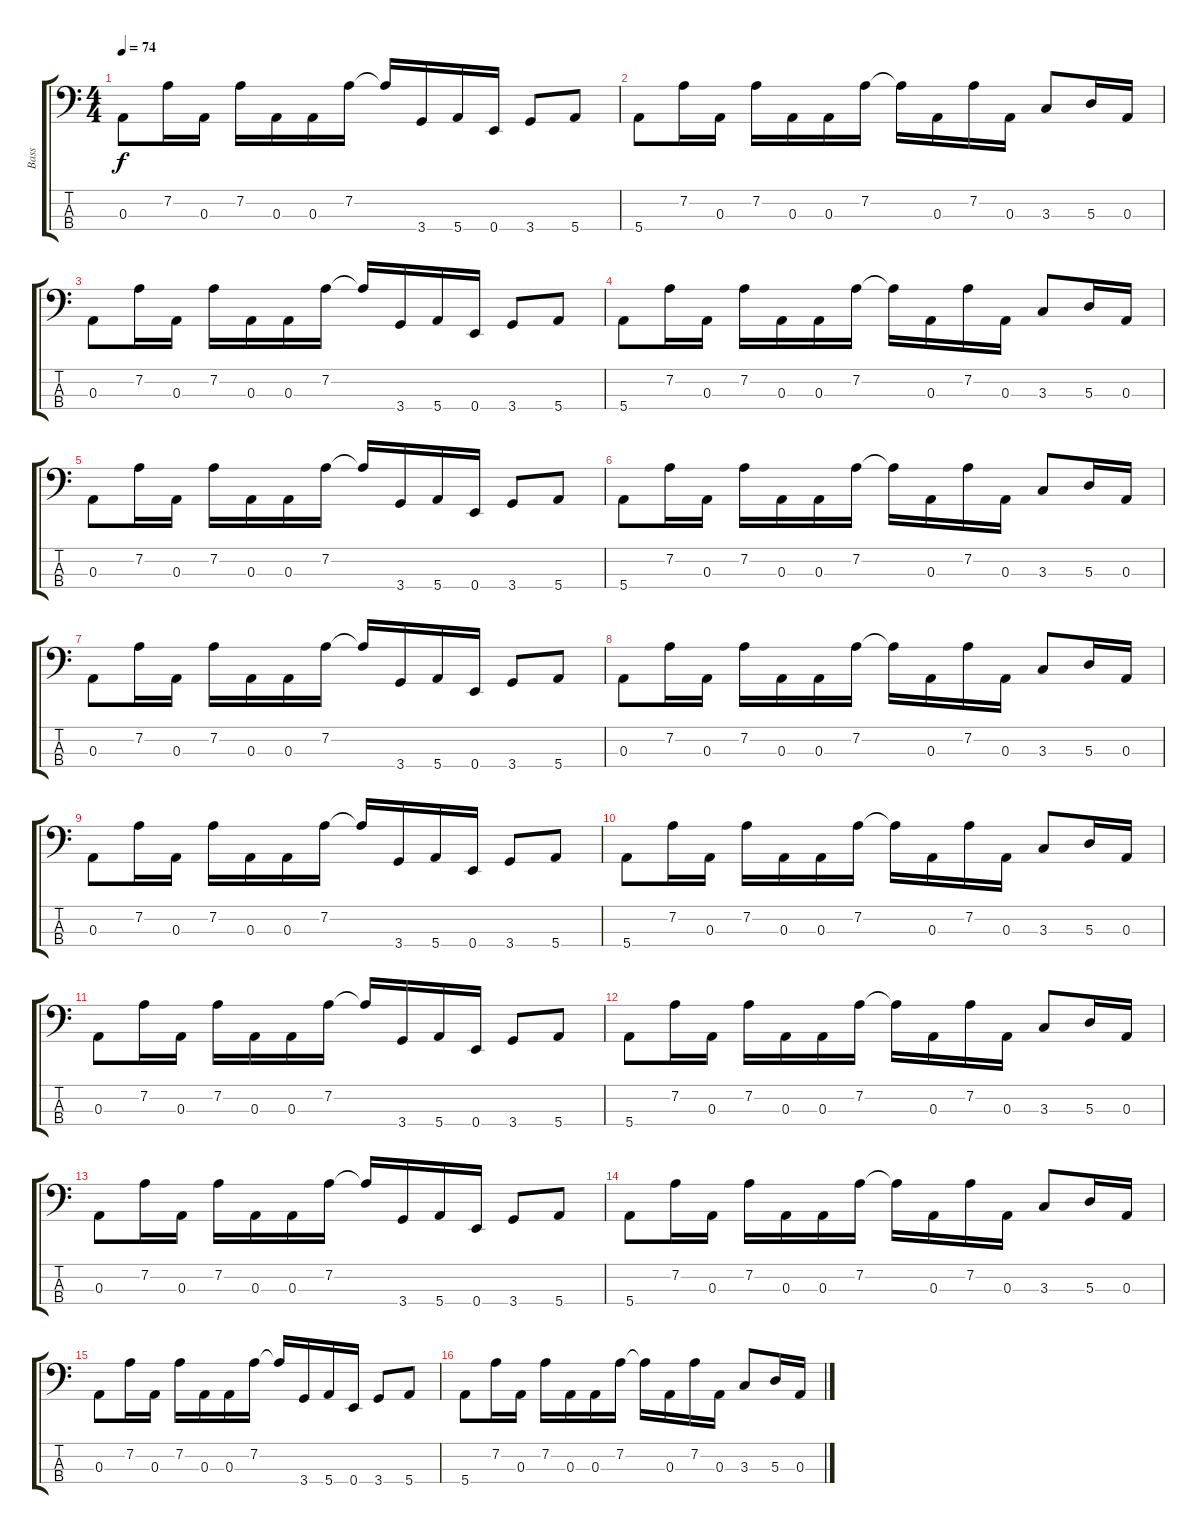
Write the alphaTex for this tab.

\track ("Bass" "Bass") {instrument electricbassfinger}
\staff {score tabs}
\tuning (G2 D2 A1 E1) {hide}
\ts (4 4)
\tempo 74
\clef f4
\ks aminor
0.3.8{dy f} 7.2.16 0.3.16 7.2.16 0.3.16 0.3.16 7.2.16 7.2{t}.16 3.4.16 5.4.16 0.4.16 3.4.8 5.4.8 |
5.4.8 7.2.16 0.3.16 7.2.16 0.3.16 0.3.16 7.2.16 7.2{t}.16 0.3.16 7.2.16 0.3.16 3.3.8 5.3.16 0.3.16 |
0.3.8 7.2.16 0.3.16 7.2.16 0.3.16 0.3.16 7.2.16 7.2{t}.16 3.4.16 5.4.16 0.4.16 3.4.8 5.4.8 |
5.4.8 7.2.16 0.3.16 7.2.16 0.3.16 0.3.16 7.2.16 7.2{t}.16 0.3.16 7.2.16 0.3.16 3.3.8 5.3.16 0.3.16 |
0.3.8 7.2.16 0.3.16 7.2.16 0.3.16 0.3.16 7.2.16 7.2{t}.16 3.4.16 5.4.16 0.4.16 3.4.8 5.4.8 |
5.4.8 7.2.16 0.3.16 7.2.16 0.3.16 0.3.16 7.2.16 7.2{t}.16 0.3.16 7.2.16 0.3.16 3.3.8 5.3.16 0.3.16 |
0.3.8 7.2.16 0.3.16 7.2.16 0.3.16 0.3.16 7.2.16 7.2{t}.16 3.4.16 5.4.16 0.4.16 3.4.8 5.4.8 |
0.3.8 7.2.16 0.3.16 7.2.16 0.3.16 0.3.16 7.2.16 7.2{t}.16 0.3.16 7.2.16 0.3.16 3.3.8 5.3.16 0.3.16 |
0.3.8 7.2.16 0.3.16 7.2.16 0.3.16 0.3.16 7.2.16 7.2{t}.16 3.4.16 5.4.16 0.4.16 3.4.8 5.4.8 |
5.4.8 7.2.16 0.3.16 7.2.16 0.3.16 0.3.16 7.2.16 7.2{t}.16 0.3.16 7.2.16 0.3.16 3.3.8 5.3.16 0.3.16 |
0.3.8 7.2.16 0.3.16 7.2.16 0.3.16 0.3.16 7.2.16 7.2{t}.16 3.4.16 5.4.16 0.4.16 3.4.8 5.4.8 |
5.4.8 7.2.16 0.3.16 7.2.16 0.3.16 0.3.16 7.2.16 7.2{t}.16 0.3.16 7.2.16 0.3.16 3.3.8 5.3.16 0.3.16 |
0.3.8 7.2.16 0.3.16 7.2.16 0.3.16 0.3.16 7.2.16 7.2{t}.16 3.4.16 5.4.16 0.4.16 3.4.8 5.4.8 |
5.4.8 7.2.16 0.3.16 7.2.16 0.3.16 0.3.16 7.2.16 7.2{t}.16 0.3.16 7.2.16 0.3.16 3.3.8 5.3.16 0.3.16 |
0.3.8 7.2.16 0.3.16 7.2.16 0.3.16 0.3.16 7.2.16 7.2{t}.16 3.4.16 5.4.16 0.4.16 3.4.8 5.4.8 |
5.4.8 7.2.16 0.3.16 7.2.16 0.3.16 0.3.16 7.2.16 7.2{t}.16 0.3.16 7.2.16 0.3.16 3.3.8 5.3.16 0.3.16
